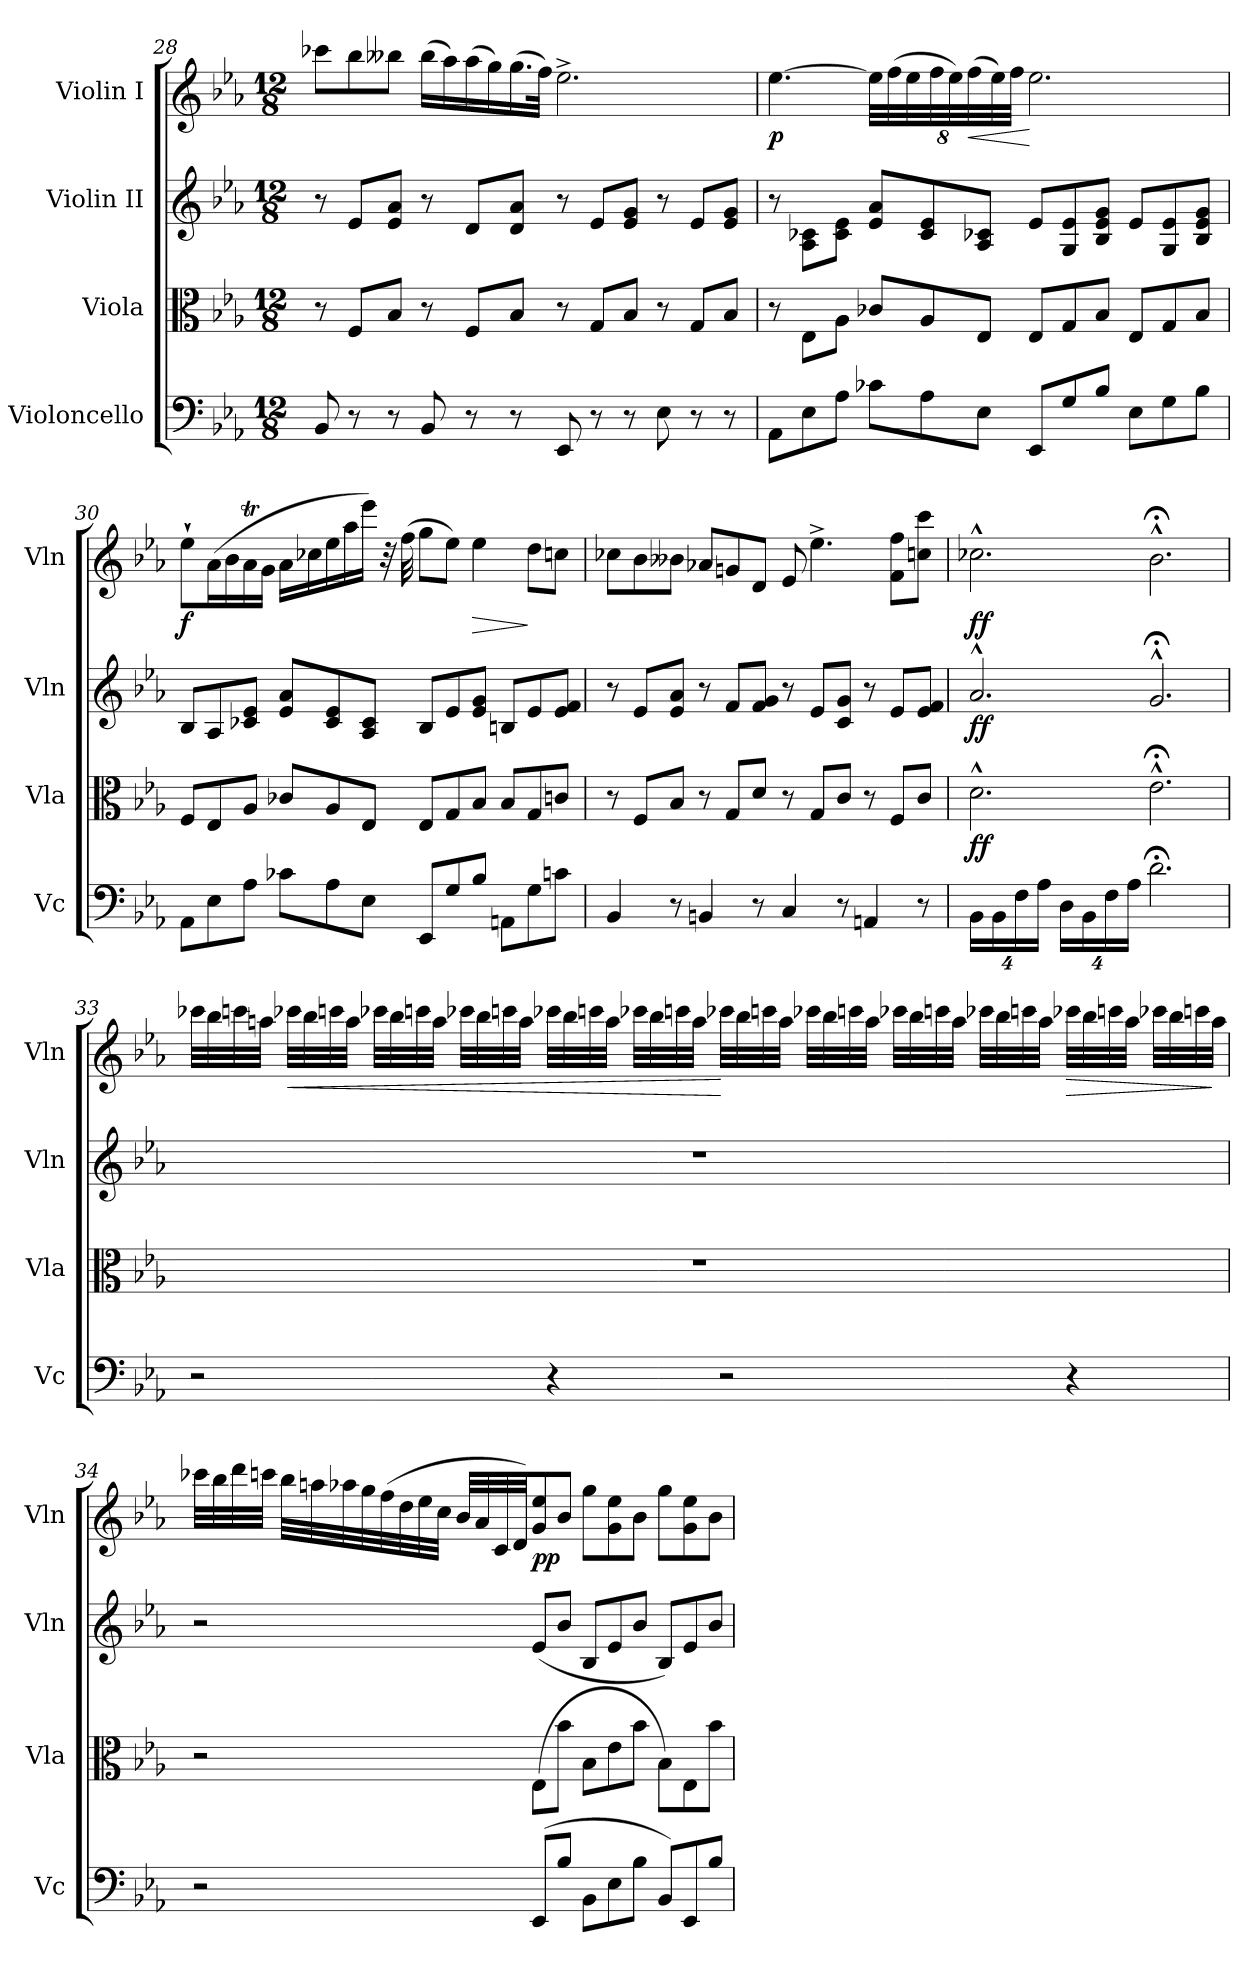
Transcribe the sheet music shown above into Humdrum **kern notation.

**kern	**kern	**dynam	**kern	**dynam	**kern	**dynam
*part4	*part3	*part3	*part2	*part2	*part1	*part1
*staff4	*staff3	*staff3	*staff2	*staff2	*staff1	*staff1
*I"Violoncello	*I"Viola	*	*I"Violin II	*	*I"Violin I	*
*I'Vc	*I'Vla	*	*I'Vln	*	*I'Vln	*
!!LO:LB:g=z
*clefF4	*clefC3	*	*clefG2	*	*clefG2	*
*k[b-e-a-]	*k[b-e-a-]	*	*k[b-e-a-]	*	*k[b-e-a-]	*
*M12/8	*M12/8	*	*M12/8	*	*M12/8	*
=28	=28	=28	=28	=28	=28	=28
8BB-/	8r	.	8r	.	8ccc-X\L	.
8r	8F/L	.	8e-/L	.	8bb-\	.
8r	8B-/J	.	8e-/ 8a-/J	.	8bb--X\J	.
8BB-/	8r	.	8r	.	(16bb--\LL	.
.	.	.	.	.	16aa-\)	.
8r	8F/L	.	8d/L	.	(16aa-\	.
.	.	.	.	.	16gg\)	.
8r	8B-/J	.	8d/ 8a-/J	.	(16.gg\	.
.	.	.	.	.	32ff\JJk)	.
8EE-/	8r	.	8r	.	2.ee-^\	.
8r	8G/L	.	8e-/L	.	.	.
8r	8B-/J	.	8e-/ 8g/J	.	.	.
8E-\	8r	.	8r	.	.	.
8r	8G/L	.	8e-/L	.	.	.
8r	8B-/J	.	8e-/ 8g/J	.	.	.
=29	=29	=29	=29	=29	=29	=29
!	!	!	!	!	!	!LO:DY:b
8AA-\L	8r	.	8r	.	[4.ee-\	p
8E-\	8E-\L	.	8A-\ 8c-X\L	.	.	.
8A-\J	8A-\J	.	8c-\ 8e-\J	.	.	.
8c-X\L	8c-X/L	.	8e-/ 8a-/L	.	64%3ee-\LL]	.
.	.	.	.	.	(64%3ff\	.
.	.	.	.	.	64%3ee-\	.
8A-\	8A-/	.	8c-/ 8e-/	.	.	.
.	.	.	.	.	64%3ff\	.
.	.	.	.	.	64%3ee-\)	.
!	!	!	!	!	!	!LO:HP:b
.	.	.	.	.	(64%3ff\	<
8E-\J	8E-/J	.	8A-/ 8c-X/J	.	.	.
.	.	.	.	.	64%3ee-\)	.
.	.	.	.	.	64%3ff\JJ	.
8EE-/L	8E-/L	.	8e-/L	.	2.ee-\	[
8G/	8G/	.	8G/ 8e-/	.	.	.
8B-/J	8B-/J	.	8B-/ 8e-/ 8g/J	.	.	.
8E-\L	8E-/L	.	8e-/L	.	.	.
8G\	8G/	.	8G/ 8e-/	.	.	.
8B-\J	8B-/J	.	8B-/ 8e-/ 8g/J	.	.	.
!!LO:LB:g=z
=30	=30	=30	=30	=30	=30	=30
!	!	!	!	!	!	!LO:DY:b
8AA-\L	8F/L	.	8B-/L	.	8ee-`\L	f
8E-\	8E-/	.	8A-/	.	(16a-\L	.
.	.	.	.	.	16b-\	.
8A-\J	8A-/J	.	8c-X/ 8e-/J	.	16a-T\	.
.	.	.	.	.	16g\JJ	.
8c-X\L	8c-X/L	.	8e-/ 8a-/L	.	16a-\LL	.
.	.	.	.	.	16cc-X\	.
8A-\	8A-/	.	8c-/ 8e-/	.	16ee-\	.
.	.	.	.	.	16aa-\	.
8E-\J	8E-/J	.	8A-/ 8c-/J	.	16eee-\JJ)	.
.	.	.	.	.	32r	.
.	.	.	.	.	(32ff\	.
8EE-/L	8E-/L	.	8B-/L	.	8gg\L	.
8G/	8G/	.	8e-/	.	8ee-\J)	.
!	!	!	!	!	!	!LO:HP:b
8B-/J	8B-/J	.	8e-/ 8g/J	.	4ee-\	>
8AAn\L	8B-/L	.	8Bn/L	.	.	.
8G\	8G/	.	8e-/	.	8dd\L	]
8cn\J	8cn/J	.	8e-/ 8f/J	.	8ccn\J	.
=31	=31	=31	=31	=31	=31	=31
4BB-/	8r	.	8r	.	8cc-X\L	.
.	8F/L	.	8e-/L	.	8b-\	.
8r	8B-/J	.	8e-/ 8a-/J	.	8b--X\J	.
4BBn/	8r	.	8r	.	8a-X/L	.
.	8G/L	.	8f/L	.	8gn/	.
8r	8d/J	.	8f/ 8g/J	.	8d/J	.
4C/	8r	.	8r	.	8e-/	.
.	8G/L	.	8e-/L	.	4.ee-^\	.
8r	8c/J	.	8c/ 8g/J	.	.	.
4AAn/	8r	.	8r	.	.	.
.	8F/L	.	8e-/L	.	8f\ 8ff\L	.
8r	8c/J	.	8e-/ 8f/J	.	8ccn\ 8ccc\J	.
!!LO:PB:g=z
=32	=32	=32	=32	=32	=32	=32
!	!	!LO:DY:b	!	!LO:DY:b	!	!LO:DY:b
32%3BB-\L	2.d^^\	ff	2.a-^^/	ff	2.cc-X^^\	ff
32%3BB-\	.	.	.	.	.	.
32%3F\	.	.	.	.	.	.
32%3A-\J	.	.	.	.	.	.
32%3D\L	.	.	.	.	.	.
32%3BB-\	.	.	.	.	.	.
32%3F\	.	.	.	.	.	.
32%3A-\J	.	.	.	.	.	.
2.d;<\	2.e-;<^^\	.	2.g;<^^/	.	2.b-;<^^\	.
!!LO:LB:g=z
=33	=33	=33	=33	=33	=33	=33
2r	1.r	.	1.r	.	32ccc-X\LLL	.
.	.	.	.	.	32bb-\	.
.	.	.	.	.	32cccn\	.
.	.	.	.	.	32aan\JJJ	.
!	!	!	!	!	!	!LO:HP:b
.	.	.	.	.	32ccc-X\LLL	<
.	.	.	.	.	32bb-\	.
.	.	.	.	.	32cccn\	.
.	.	.	.	.	32aa\JJJ	.
.	.	.	.	.	32ccc-X\LLL	.
.	.	.	.	.	32bb-\	.
.	.	.	.	.	32cccn\	.
.	.	.	.	.	32aa\JJJ	.
.	.	.	.	.	32ccc-X\LLL	.
.	.	.	.	.	32bb-\	.
.	.	.	.	.	32cccn\	.
.	.	.	.	.	32aa\JJJ	.
4r	.	.	.	.	32ccc-X\LLL	.
.	.	.	.	.	32bb-\	.
.	.	.	.	.	32cccn\	.
.	.	.	.	.	32aa\JJJ	.
.	.	.	.	.	32ccc-X\LLL	.
.	.	.	.	.	32bb-\	.
.	.	.	.	.	32cccn\	.
.	.	.	.	.	32aa\JJJ	.
2r	.	.	.	.	32ccc-X\LLL	[
.	.	.	.	.	32bb-\	.
.	.	.	.	.	32cccn\	.
.	.	.	.	.	32aa\JJJ	.
.	.	.	.	.	32ccc-X\LLL	.
.	.	.	.	.	32bb-\	.
.	.	.	.	.	32cccn\	.
.	.	.	.	.	32aa\JJJ	.
.	.	.	.	.	32ccc-X\LLL	.
.	.	.	.	.	32bb-\	.
.	.	.	.	.	32cccn\	.
.	.	.	.	.	32aa\JJJ	.
.	.	.	.	.	32ccc-X\LLL	.
.	.	.	.	.	32bb-\	.
.	.	.	.	.	32cccn\	.
.	.	.	.	.	32aa\JJJ	.
!	!	!	!	!	!	!LO:HP:b
4r	.	.	.	.	32ccc-X\LLL	>
.	.	.	.	.	32bb-\	.
.	.	.	.	.	32cccn\	.
.	.	.	.	.	32aa\JJJ	.
.	.	.	.	.	32ccc-X\LLL	.
.	.	.	.	.	32bb-\	.
.	.	.	.	.	32cccn\	.
.	.	.	.	.	32aa\JJJ	]
!!LO:LB:g=z
=34	=34	=34	=34	=34	=34	=34
2r	2r	.	2r	.	32ccc-X\LLL	.
.	.	.	.	.	32bb-\	.
.	.	.	.	.	32ddd\	.
.	.	.	.	.	32cccn\JJJ	.
.	.	.	.	.	32bb-\LLL	.
.	.	.	.	.	32aan\	.
.	.	.	.	.	32aa-X\	.
.	.	.	.	.	32gg\	.
.	.	.	.	.	(32ff\	.
.	.	.	.	.	32dd\	.
.	.	.	.	.	32ee-\	.
.	.	.	.	.	32cc\JJJ	.
.	.	.	.	.	32b-/LLL	.
.	.	.	.	.	32a-/	.
.	.	.	.	.	32c/	.
.	.	.	.	.	32d/JJ)	.
!	!	!	!	!	!	!LO:DY:b
(8EE-/L	(8E-\L	.	(8e-/L	.	8g/ 8ee-/	pp
8B-/J	8b-\J	.	8b-/J	.	8b-/J	.
8BB-\L	8B-\L	.	8B-/L	.	8gg\L	.
8E-\	8e-\	.	8e-/	.	8g\ 8ee-\	.
8B-\J	8b-\J	.	8b-/J	.	8b-\J	.
8BB-/L)	8B-\L)	.	8B-/L)	.	8gg\L	.
8EE-/	8E-\	.	8e-/	.	8g\ 8ee-\	.
8B-/J	8b-\J	.	8b-/J	.	8b-\J	.
=	=	=	=	=	=	=
*-	*-	*-	*-	*-	*-	*-
